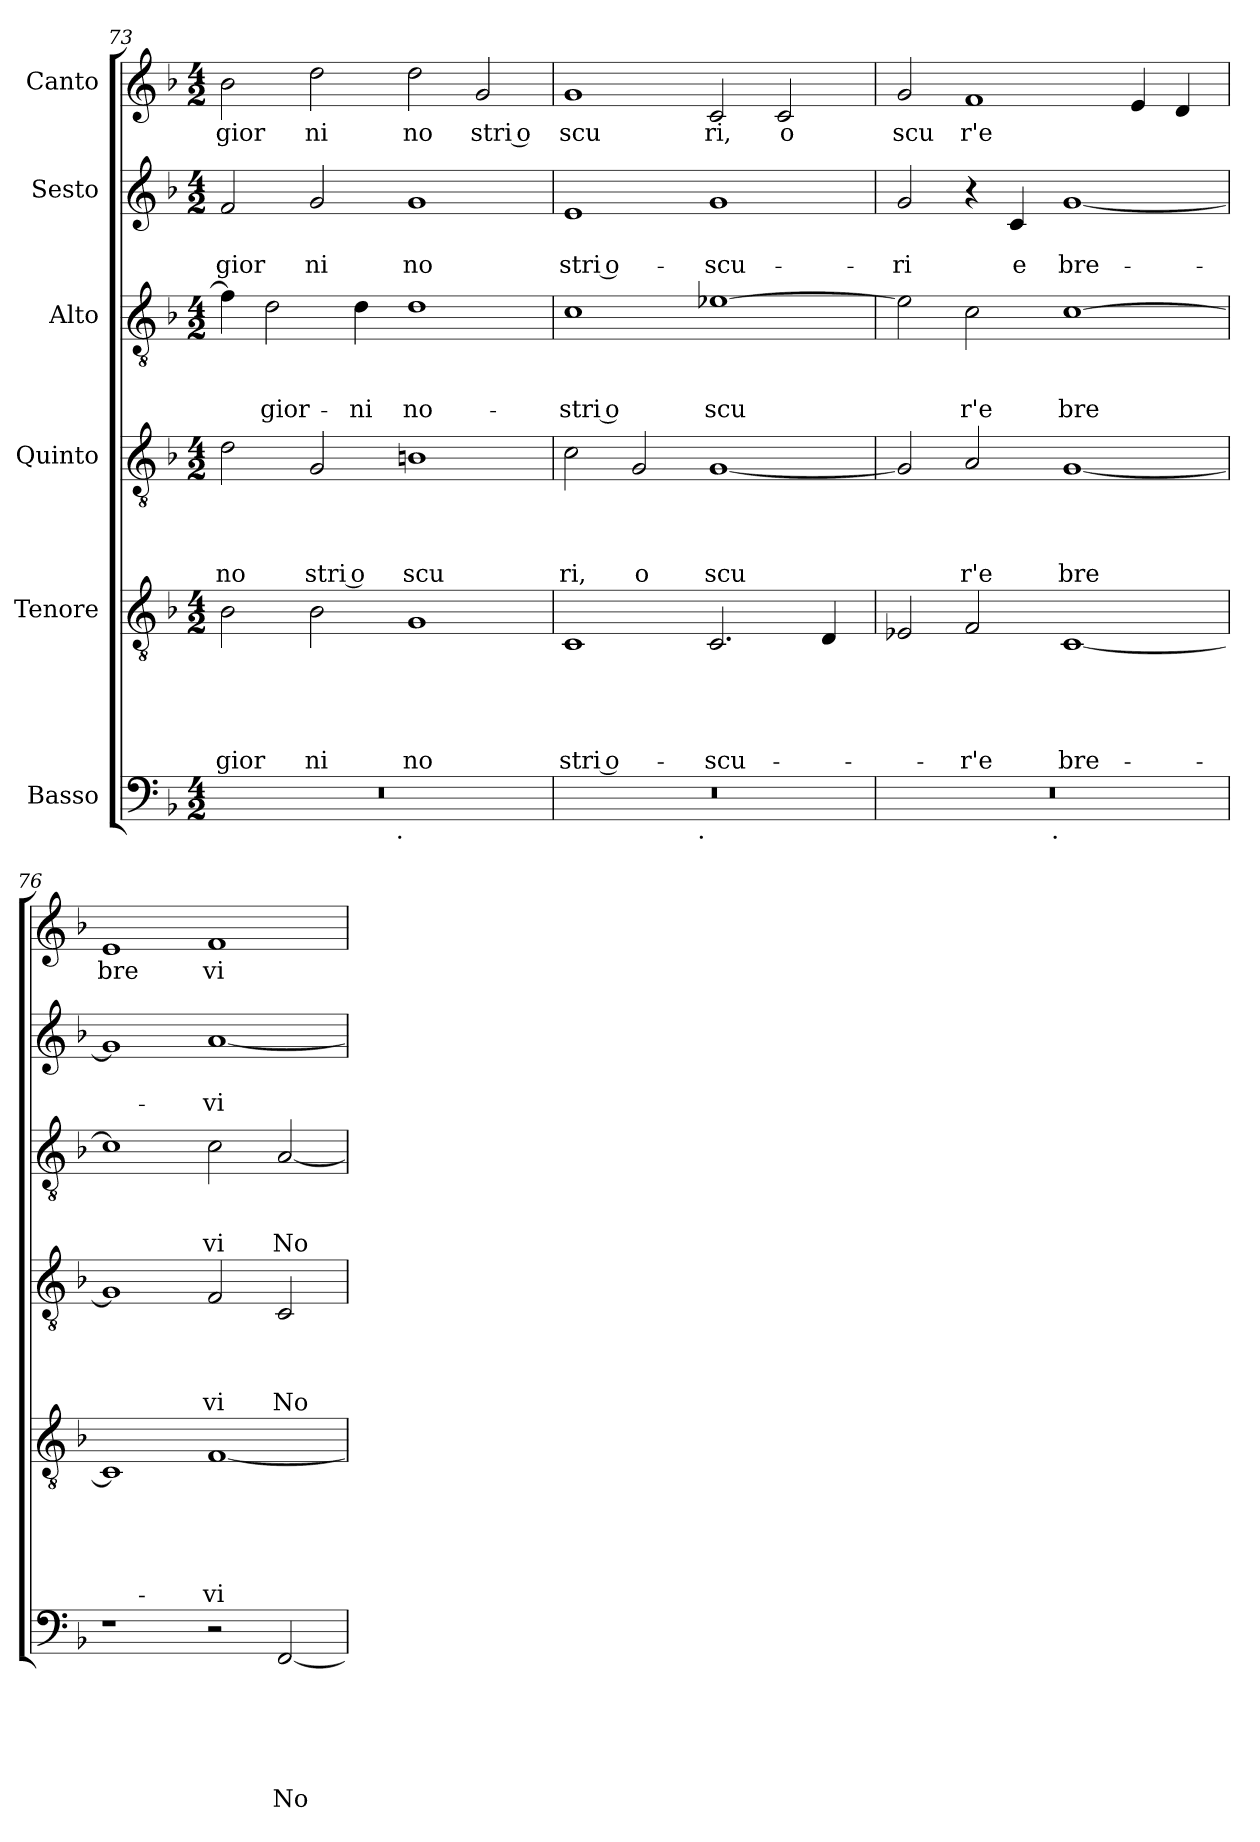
**kern	**text	**text	**text	**text	**text	**text	**kern	**text	**text	**text	**text	**text	**kern	**text	**text	**text	**text	**kern	**text	**text	**text	**kern	**text	**text	**kern	**text
*part6	*part6	*part6	*part6	*part6	*part6	*part6	*part5	*part5	*part5	*part5	*part5	*part5	*part4	*part4	*part4	*part4	*part4	*part3	*part3	*part3	*part3	*part2	*part2	*part2	*part1	*part1
*staff6	*staff6	*staff6	*staff6	*staff6	*staff6	*staff6	*staff5	*staff5	*staff5	*staff5	*staff5	*staff5	*staff4	*staff4	*staff4	*staff4	*staff4	*staff3	*staff3	*staff3	*staff3	*staff2	*staff2	*staff2	*staff1	*staff1
*I"Basso	*	*	*	*	*	*	*I"Tenore	*	*	*	*	*	*I"Quinto	*	*	*	*	*I"Alto	*	*	*	*I"Sesto	*	*	*I"Canto	*
*clefF4	*	*	*	*	*	*	*clefGv2	*	*	*	*	*	*clefGv2	*	*	*	*	*clefGv2	*	*	*	*clefG2	*	*	*clefG2	*
*k[b-]	*	*	*	*	*	*	*k[b-]	*	*	*	*	*	*k[b-]	*	*	*	*	*k[b-]	*	*	*	*k[b-]	*	*	*k[b-]	*
*F:	*	*	*	*	*	*	*F:	*	*	*	*	*	*F:	*	*	*	*	*F:	*	*	*	*F:	*	*	*F:	*
*M4/2	*	*	*	*	*	*	*M4/2	*	*	*	*	*	*M4/2	*	*	*	*	*M4/2	*	*	*	*M4/2	*	*	*M4/2	*
=73	=73	=73	=73	=73	=73	=73	=73	=73	=73	=73	=73	=73	=73	=73	=73	=73	=73	=73	=73	=73	=73	=73	=73	=73	=73	=73
!	!	!	!	!	!	!	!	!	!	!	!	!LO:LY:b	!	!	!	!	!LO:LY:b	!	!	!	!	!	!	!LO:LY:b	!	!LO:LY:b
*^	*	*	*	*	*	*	*	*	*	*	*	*	*	*	*	*	*	*	*	*	*	*	*	*	*	*
0r	2ryy	.	.	.	.	.	.	2B-\	.	.	.	.	gior	2d\	.	.	.	no	4f\]	.	.	.	2f/	.	gior	2b-\	gior
!	!	!	!	!	!	!	!	!	!	!	!	!	!	!	!	!	!	!	!	!	!	!LO:LY:b	!	!	!	!	!
.	.	.	.	.	.	.	.	.	.	.	.	.	.	.	.	.	.	.	2d\	.	.	gior-	.	.	.	.	.
!	!	!	!	!	!	!	!	!	!	!	!	!	!LO:LY:b	!	!	!	!	!LO:LY:b:rj	!	!	!	!	!	!	!LO:LY:b	!	!LO:LY:b
.	4...ryy	.	.	.	.	.	.	2B-\	.	.	.	.	ni	2G/	.	.	.	stri o	.	.	.	.	2g/	.	ni	2dd\	ni
!	!	!	!	!	!	!	!	!	!	!	!	!	!	!	!	!	!	!	!	!	!	!LO:LY:b	!	!	!	!	!
.	.	.	.	.	.	.	.	.	.	.	.	.	.	.	.	.	.	.	4d\	.	.	-ni	.	.	.	.	.
!	!LO:TX:b:t=.	!	!	!	!	!	!	!	!	!	!	!	!	!	!	!	!	!	!	!	!	!	!	!	!	!	!
.	1ryy	.	.	.	.	.	.	.	.	.	.	.	.	.	.	.	.	.	.	.	.	.	.	.	.	.	.
!	!	!	!	!	!	!	!	!	!	!	!	!	!LO:LY:b	!	!	!	!	!LO:LY:b	!	!	!	!LO:LY:b	!	!	!LO:LY:b	!	!LO:LY:b
.	.	.	.	.	.	.	.	1G	.	.	.	.	no	1Bn	.	.	.	scu	1d	.	.	no-	1g	.	no	2dd\	no
!	!	!	!	!	!	!	!	!	!	!	!	!	!	!	!	!	!	!	!	!	!	!	!	!	!	!	!LO:LY:b:rj
.	.	.	.	.	.	.	.	.	.	.	.	.	.	.	.	.	.	.	.	.	.	.	.	.	.	2g/	stri o
.	32ryy	.	.	.	.	.	.	.	.	.	.	.	.	.	.	.	.	.	.	.	.	.	.	.	.	.	.
!!LO:LB:g=z
=74	=74	=74	=74	=74	=74	=74	=74	=74	=74	=74	=74	=74	=74	=74	=74	=74	=74	=74	=74	=74	=74	=74	=74	=74	=74	=74	=74
!	!	!	!	!	!	!	!	!	!	!	!	!	!LO:LY:b:rj	!	!	!	!	!LO:LY:b	!	!	!	!LO:LY:b:rj	!	!	!LO:LY:b:rj	!	!LO:LY:b
0r	2ryy	.	.	.	.	.	.	1C	.	.	.	.	stri o-	2c\	.	.	.	ri,	1c	.	.	-stri o	1e	.	stri o-	1g	scu
!	!	!	!	!	!	!	!	!	!	!	!	!	!	!	!	!	!	!LO:LY:b	!	!	!	!	!	!	!	!	!
.	4...ryy	.	.	.	.	.	.	.	.	.	.	.	.	2G/	.	.	.	o	.	.	.	.	.	.	.	.	.
!	!LO:TX:b:t=.	!	!	!	!	!	!	!	!	!	!	!	!	!	!	!	!	!	!	!	!	!	!	!	!	!	!
.	1ryy	.	.	.	.	.	.	.	.	.	.	.	.	.	.	.	.	.	.	.	.	.	.	.	.	.	.
!	!	!	!	!	!	!	!	!	!	!	!	!	!LO:LY:b	!	!	!	!	!LO:LY:b	!	!	!	!LO:LY:b	!	!	!LO:LY:b	!	!LO:LY:b
.	.	.	.	.	.	.	.	2.C/	.	.	.	.	-scu-	[<1G	.	.	.	scu	[>1e-X	.	.	scu	1g	.	-scu-	2c/	ri,
!	!	!	!	!	!	!	!	!	!	!	!	!	!	!	!	!	!	!	!	!	!	!	!	!	!	!	!LO:LY:b
.	.	.	.	.	.	.	.	.	.	.	.	.	.	.	.	.	.	.	.	.	.	.	.	.	.	2c/	o
.	.	.	.	.	.	.	.	4D/	.	.	.	.	.	.	.	.	.	.	.	.	.	.	.	.	.	.	.
.	32ryy	.	.	.	.	.	.	.	.	.	.	.	.	.	.	.	.	.	.	.	.	.	.	.	.	.	.
=75	=75	=75	=75	=75	=75	=75	=75	=75	=75	=75	=75	=75	=75	=75	=75	=75	=75	=75	=75	=75	=75	=75	=75	=75	=75	=75	=75
!	!	!	!	!	!	!	!	!	!	!	!	!	!	!	!	!	!	!	!	!	!	!	!	!	!LO:LY:b	!	!LO:LY:b
0r	2ryy	.	.	.	.	.	.	2E-X/	.	.	.	.	.	2G/]	.	.	.	.	2e-\]	.	.	.	2g/	.	-ri	2g/	scu
!	!	!	!	!	!	!	!	!	!	!	!	!	!LO:LY:b	!	!	!	!	!LO:LY:b	!	!	!	!LO:LY:b	!	!	!	!	!LO:LY:b
.	4...ryy	.	.	.	.	.	.	2F/	.	.	.	.	-r'e	2A/	.	.	.	r'e	2c\	.	.	r'e	4r	.	.	1f	r'e
!	!	!	!	!	!	!	!	!	!	!	!	!	!	!	!	!	!	!	!	!	!	!	!	!	!LO:LY:b	!	!
.	.	.	.	.	.	.	.	.	.	.	.	.	.	.	.	.	.	.	.	.	.	.	4c/	.	e	.	.
!	!LO:TX:b:t=.	!	!	!	!	!	!	!	!	!	!	!	!	!	!	!	!	!	!	!	!	!	!	!	!	!	!
.	1ryy	.	.	.	.	.	.	.	.	.	.	.	.	.	.	.	.	.	.	.	.	.	.	.	.	.	.
!	!	!	!	!	!	!	!	!	!	!	!	!	!LO:LY:b	!	!	!	!	!LO:LY:b	!	!	!	!LO:LY:b	!	!	!LO:LY:b	!	!
.	.	.	.	.	.	.	.	[<1C	.	.	.	.	bre-	[<1G	.	.	.	bre	[>1c	.	.	bre	[<1g	.	bre-	.	.
.	.	.	.	.	.	.	.	.	.	.	.	.	.	.	.	.	.	.	.	.	.	.	.	.	.	4e/	.
.	.	.	.	.	.	.	.	.	.	.	.	.	.	.	.	.	.	.	.	.	.	.	.	.	.	4d/	.
.	32ryy	.	.	.	.	.	.	.	.	.	.	.	.	.	.	.	.	.	.	.	.	.	.	.	.	.	.
=76	=76	=76	=76	=76	=76	=76	=76	=76	=76	=76	=76	=76	=76	=76	=76	=76	=76	=76	=76	=76	=76	=76	=76	=76	=76	=76	=76
!	!	!	!	!	!	!	!	!	!	!	!	!	!	!	!	!	!	!	!	!	!	!	!	!	!	!	!LO:LY:b
*v	*v	*	*	*	*	*	*	*	*	*	*	*	*	*	*	*	*	*	*	*	*	*	*	*	*	*	*
1r	.	.	.	.	.	.	1C]	.	.	.	.	.	1G]	.	.	.	.	1c]	.	.	.	1g]	.	.	1e	bre
!	!	!	!	!	!	!	!	!	!	!	!	!LO:LY:b	!	!	!	!	!LO:LY:b	!	!	!	!LO:LY:b	!	!	!LO:LY:b	!	!LO:LY:b
2r	.	.	.	.	.	.	[<1F	.	.	.	.	-vi	2F/	.	.	.	vi	2c\	.	.	vi	[<1a	.	-vi	1f	vi
!	!	!	!	!	!	!LO:LY:b	!	!	!	!	!	!	!	!	!	!	!LO:LY:b	!	!	!	!LO:LY:b	!	!	!	!	!
[<2FF/	.	.	.	.	.	No	.	.	.	.	.	.	2C/	.	.	.	No	[<2A/	.	.	No	.	.	.	.	.
=	=	=	=	=	=	=	=	=	=	=	=	=	=	=	=	=	=	=	=	=	=	=	=	=	=	=
*-	*-	*-	*-	*-	*-	*-	*-	*-	*-	*-	*-	*-	*-	*-	*-	*-	*-	*-	*-	*-	*-	*-	*-	*-	*-	*-
